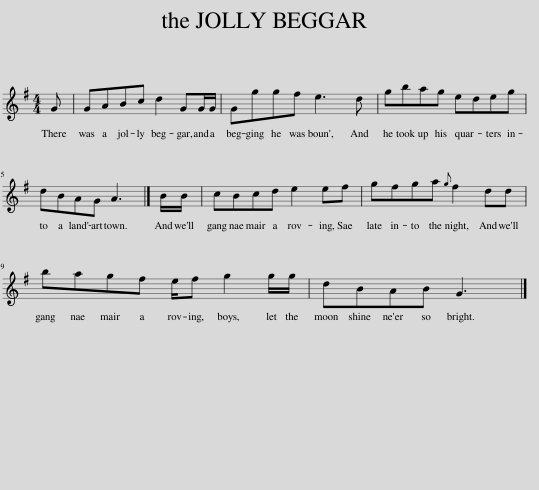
X:1
L:1/8
M:4/4
I:linebreak $
K:G
V:1 treble
V:1
 G | GABc d2 GG/G/ | Gggf e3 d | gbag edeg |$ dBAG A3 |] %5
 B/B/ | cBcd e2 ef | gfga{g} f2 dd |$ bagf e/f g2 g/g/ | dBAB G3 |] %10
